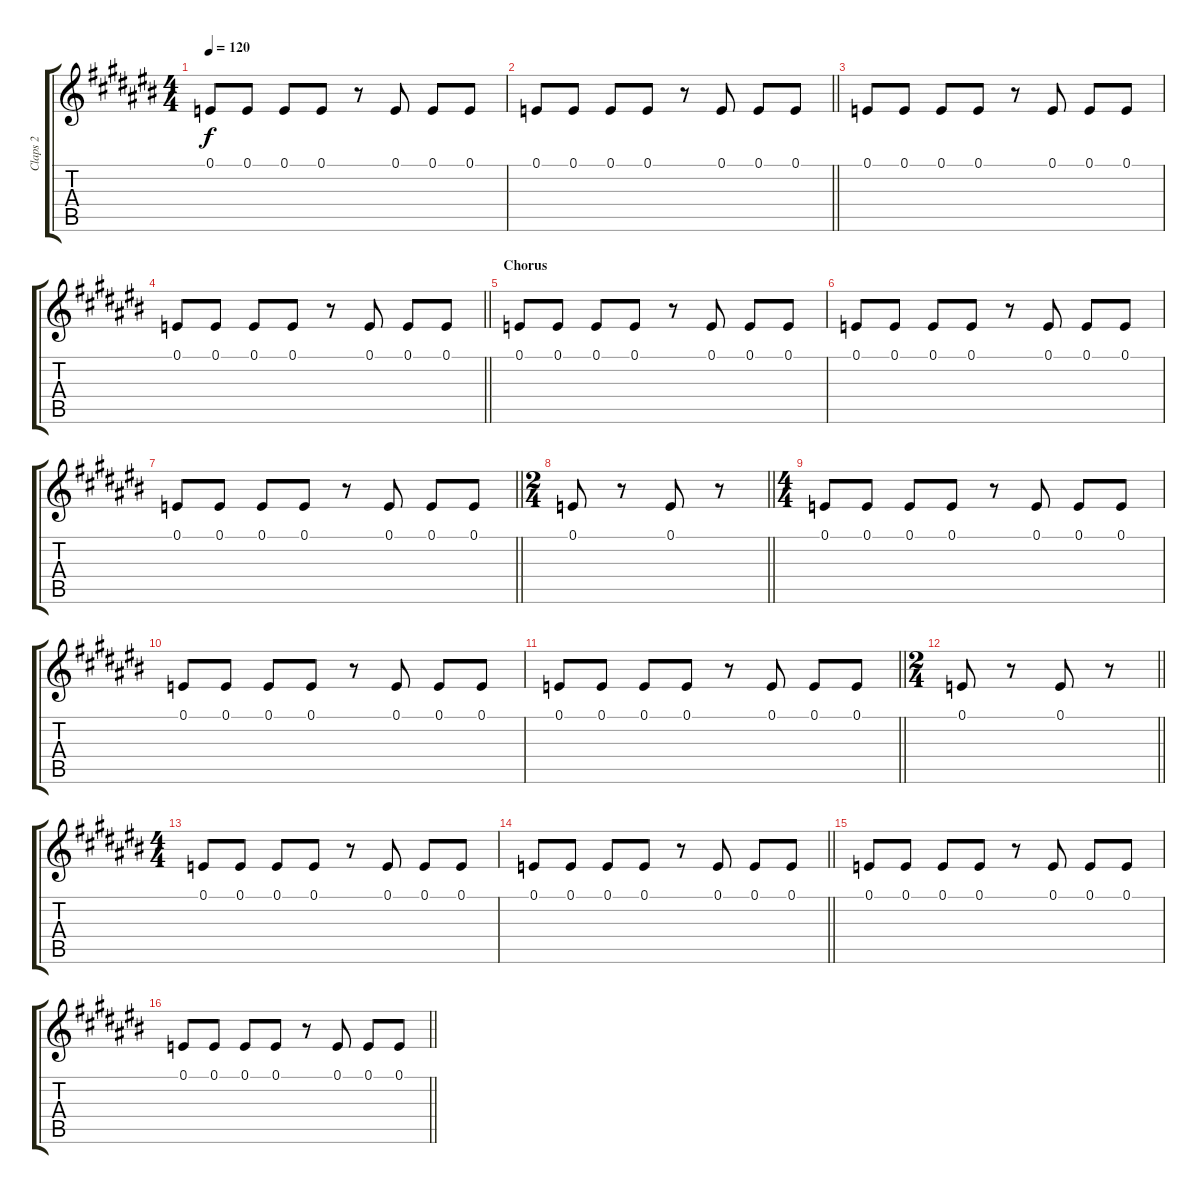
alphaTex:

\track ("Claps 2" "Claps 2") {instrument reversecymbal}
\staff {score tabs}
\tuning (E4 B3 G3 D3 A2 E2) {hide}
\ts (4 4)
\tempo 120
\clef g2
\ks c#
0.1.8{dy f} 0.1.8 0.1.8 0.1.8 r.8 0.1.8 0.1.8 0.1.8 |
\barLineRight lightlight
0.1.8 0.1.8 0.1.8 0.1.8 r.8 0.1.8 0.1.8 0.1.8 |
0.1.8 0.1.8 0.1.8 0.1.8 r.8 0.1.8 0.1.8 0.1.8 |
\barLineRight lightlight
0.1.8 0.1.8 0.1.8 0.1.8 r.8 0.1.8 0.1.8 0.1.8 |
\section ("" "Chorus")
0.1.8 0.1.8 0.1.8 0.1.8 r.8 0.1.8 0.1.8 0.1.8 |
0.1.8 0.1.8 0.1.8 0.1.8 r.8 0.1.8 0.1.8 0.1.8 |
\barLineRight lightlight
0.1.8 0.1.8 0.1.8 0.1.8 r.8 0.1.8 0.1.8 0.1.8 |
\ts (2 4)
\barLineRight lightlight
0.1.8 r.8 0.1.8 r.8 |
\ts (4 4)
0.1.8 0.1.8 0.1.8 0.1.8 r.8 0.1.8 0.1.8 0.1.8 |
0.1.8 0.1.8 0.1.8 0.1.8 r.8 0.1.8 0.1.8 0.1.8 |
\barLineRight lightlight
0.1.8 0.1.8 0.1.8 0.1.8 r.8 0.1.8 0.1.8 0.1.8 |
\ts (2 4)
\barLineRight lightlight
0.1.8 r.8 0.1.8 r.8 |
\ts (4 4)
0.1.8 0.1.8 0.1.8 0.1.8 r.8 0.1.8 0.1.8 0.1.8 |
\barLineRight lightlight
0.1.8 0.1.8 0.1.8 0.1.8 r.8 0.1.8 0.1.8 0.1.8 |
0.1.8 0.1.8 0.1.8 0.1.8 r.8 0.1.8 0.1.8 0.1.8 |
\barLineRight lightlight
0.1.8 0.1.8 0.1.8 0.1.8 r.8 0.1.8 0.1.8 0.1.8
